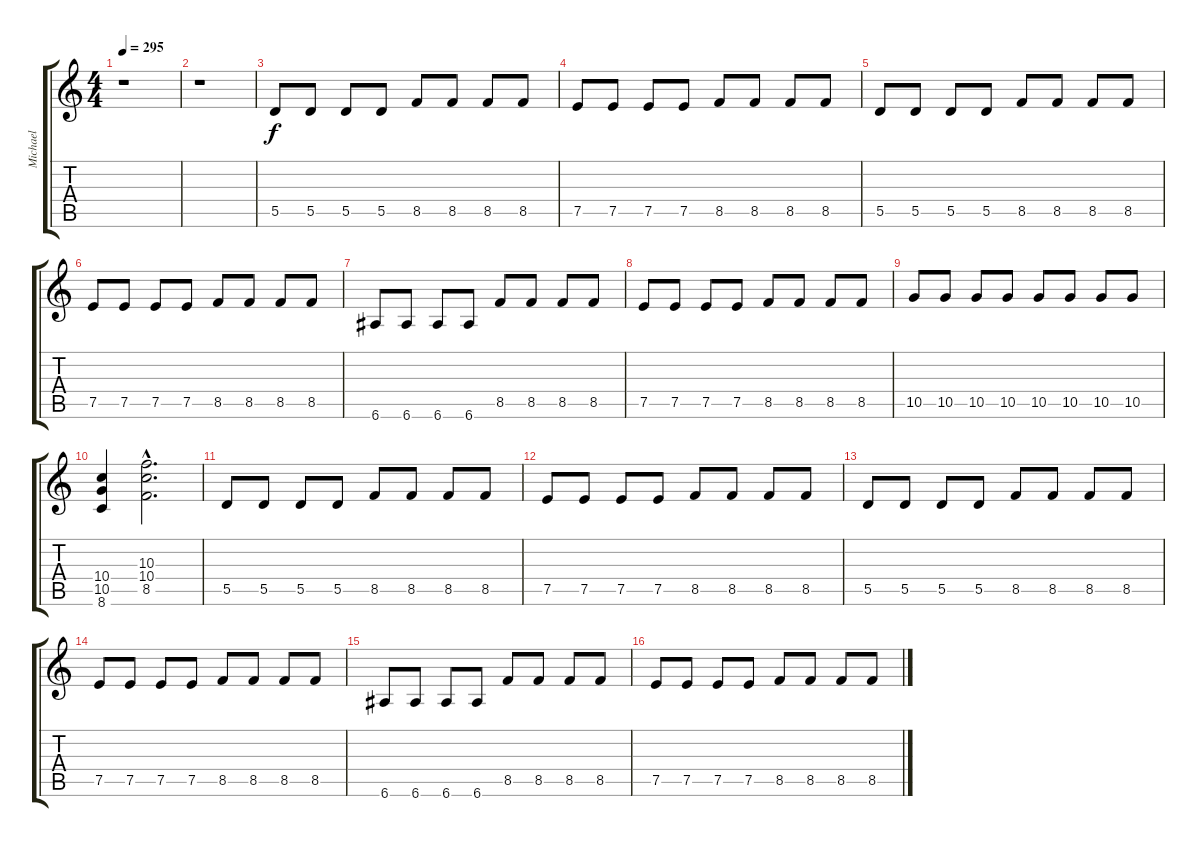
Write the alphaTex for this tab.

\track ("Michael" "Michael") {instrument overdrivenguitar}
\staff {score tabs}
\tuning (E4 B3 G3 D3 A2 E2) {hide}
\ts (4 4)
\tempo 295
\clef g2
\ks c
r.1{dy f} |
r.1 |
5.5.8 5.5.8 5.5.8 5.5.8 8.5.8 8.5.8 8.5.8 8.5.8 |
7.5.8 7.5.8 7.5.8 7.5.8 8.5.8 8.5.8 8.5.8 8.5.8 |
5.5.8 5.5.8 5.5.8 5.5.8 8.5.8 8.5.8 8.5.8 8.5.8 |
7.5.8 7.5.8 7.5.8 7.5.8 8.5.8 8.5.8 8.5.8 8.5.8 |
6.6.8 6.6.8 6.6.8 6.6.8 8.5.8 8.5.8 8.5.8 8.5.8 |
7.5.8 7.5.8 7.5.8 7.5.8 8.5.8 8.5.8 8.5.8 8.5.8 |
10.5.8 10.5.8 10.5.8 10.5.8 10.5.8 10.5.8 10.5.8 10.5.8 |
(10.4 10.5 8.6).4 (10.3 10.4 8.5{hac}).2{d} |
5.5.8 5.5.8 5.5.8 5.5.8 8.5.8 8.5.8 8.5.8 8.5.8 |
7.5.8 7.5.8 7.5.8 7.5.8 8.5.8 8.5.8 8.5.8 8.5.8 |
5.5.8 5.5.8 5.5.8 5.5.8 8.5.8 8.5.8 8.5.8 8.5.8 |
7.5.8 7.5.8 7.5.8 7.5.8 8.5.8 8.5.8 8.5.8 8.5.8 |
6.6.8 6.6.8 6.6.8 6.6.8 8.5.8 8.5.8 8.5.8 8.5.8 |
7.5.8 7.5.8 7.5.8 7.5.8 8.5.8 8.5.8 8.5.8 8.5.8
